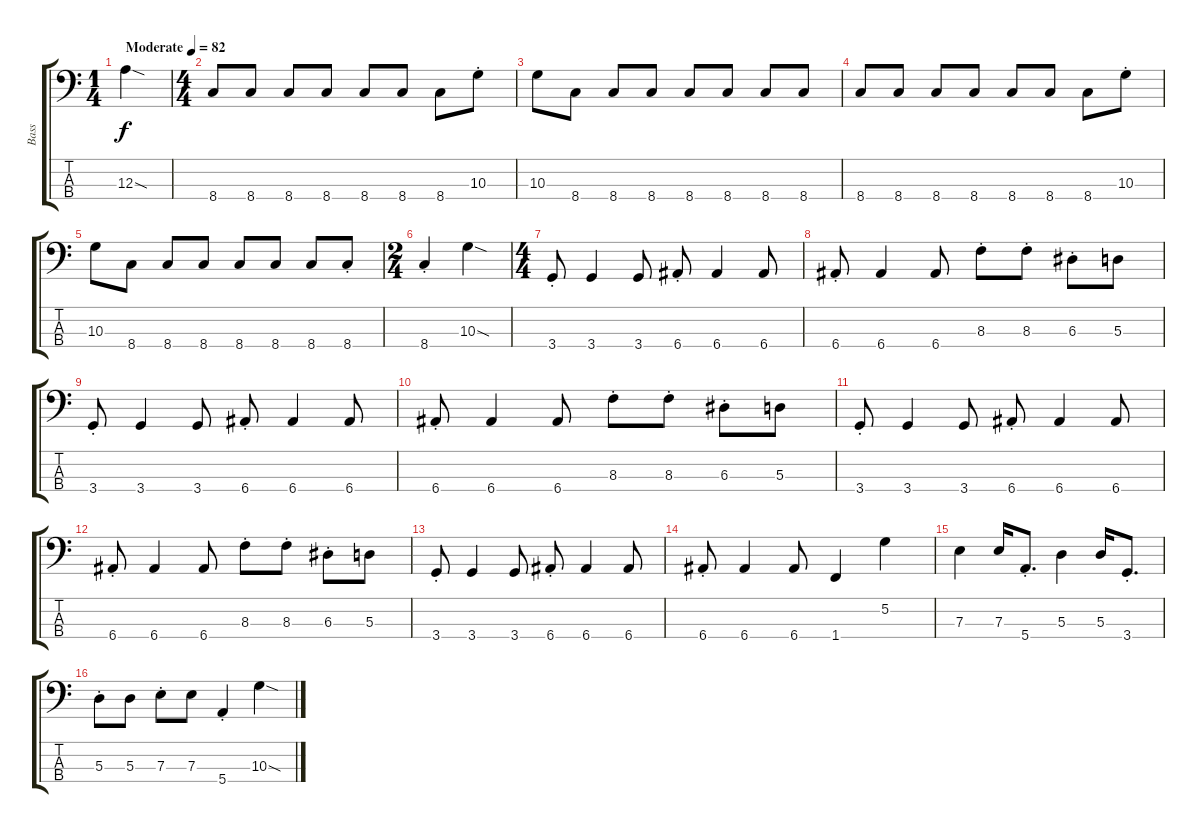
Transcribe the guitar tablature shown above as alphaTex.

\track ("Bass" "Bass") {instrument electricbassfinger}
\staff {score tabs}
\tuning (G2 D2 A1 E1) {hide}
\ts (1 4)
\tempo (82 "Moderate")
\clef f4
\ks c
12.3{sod}.4{dy f instrument electricbassfinger} |
\ts (4 4)
8.4.8 8.4.8 8.4.8 8.4.8 8.4.8 8.4.8 8.4.8 10.3{st}.8 |
10.3.8 8.4.8 8.4.8 8.4.8 8.4.8 8.4.8 8.4.8 8.4.8 |
8.4.8 8.4.8 8.4.8 8.4.8 8.4.8 8.4.8 8.4.8 10.3{st}.8 |
10.3.8 8.4.8 8.4.8 8.4.8 8.4.8 8.4.8 8.4.8 8.4{st}.8 |
\ts (2 4)
8.4{st}.4 10.3{sod}.4 |
\ts (4 4)
3.4{st}.8 3.4.4 3.4.8 6.4{st}.8 6.4.4 6.4.8 |
6.4{st}.8 6.4.4 6.4.8 8.3{st}.8 8.3{st}.8 6.3{st}.8 5.3.8 |
3.4{st}.8 3.4.4 3.4.8 6.4{st}.8 6.4.4 6.4.8 |
6.4{st}.8 6.4.4 6.4.8 8.3{st}.8 8.3{st}.8 6.3{st}.8 5.3.8 |
3.4{st}.8 3.4.4 3.4.8 6.4{st}.8 6.4.4 6.4.8 |
6.4{st}.8 6.4.4 6.4.8 8.3{st}.8 8.3{st}.8 6.3{st}.8 5.3.8 |
3.4{st}.8 3.4.4 3.4.8 6.4{st}.8 6.4.4 6.4.8 |
6.4{st}.8 6.4.4 6.4.8 1.4.4 5.2.4 |
7.3.4 7.3.16 5.4{st}.8{d} 5.3.4 5.3.16 3.4{st}.8{d} |
5.3{st}.8 5.3.8 7.3{st}.8 7.3.8 5.4{st}.4 10.3{sod}.4
